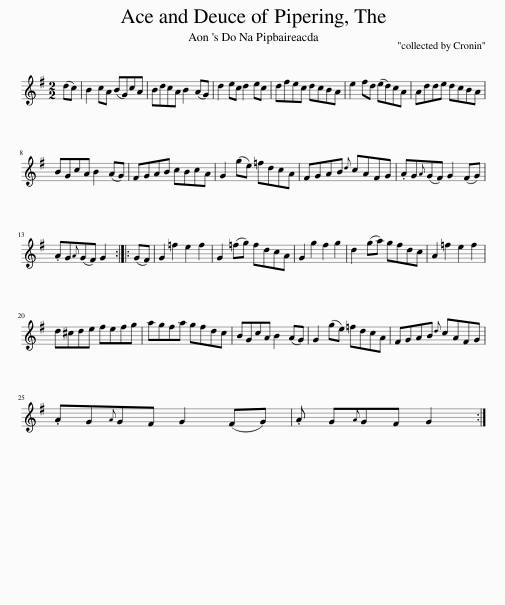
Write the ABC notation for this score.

X:1
L:1/8
M:2/2
I:linebreak $
K:G
V:1 treble
V:1
 (dc) | B2 cA (BG)cA | BdcA B2 (AG) | d2 ec d2 ec | dfec dcBA | %5
 e2 fd (ed)cA | Adde dcBA |$ BGcA B2 (AG) | FGAB cBcA | G2 (ge) =fdcA | %10
 FGAB{d} cAFG | .AG{A}(GF) G2 (FG) |$ .AG{A}(GF) G2 :: (GF) | G2 =f2 e2 f2 | %15
 G2 (=fg) fdcA | G2 g2 f2 g2 | d2 (ga) gfdc | A2 =f2 e2 f2 |$ d^cde fefg | %20
 agfa gfdc | BGcA B2 (AG) | G2 (ge) =fdcA | FGAB{d} cAFG |$ .AG{A}GF G2 (FG) | %25
 .A G{A}GF G2 :| %26
